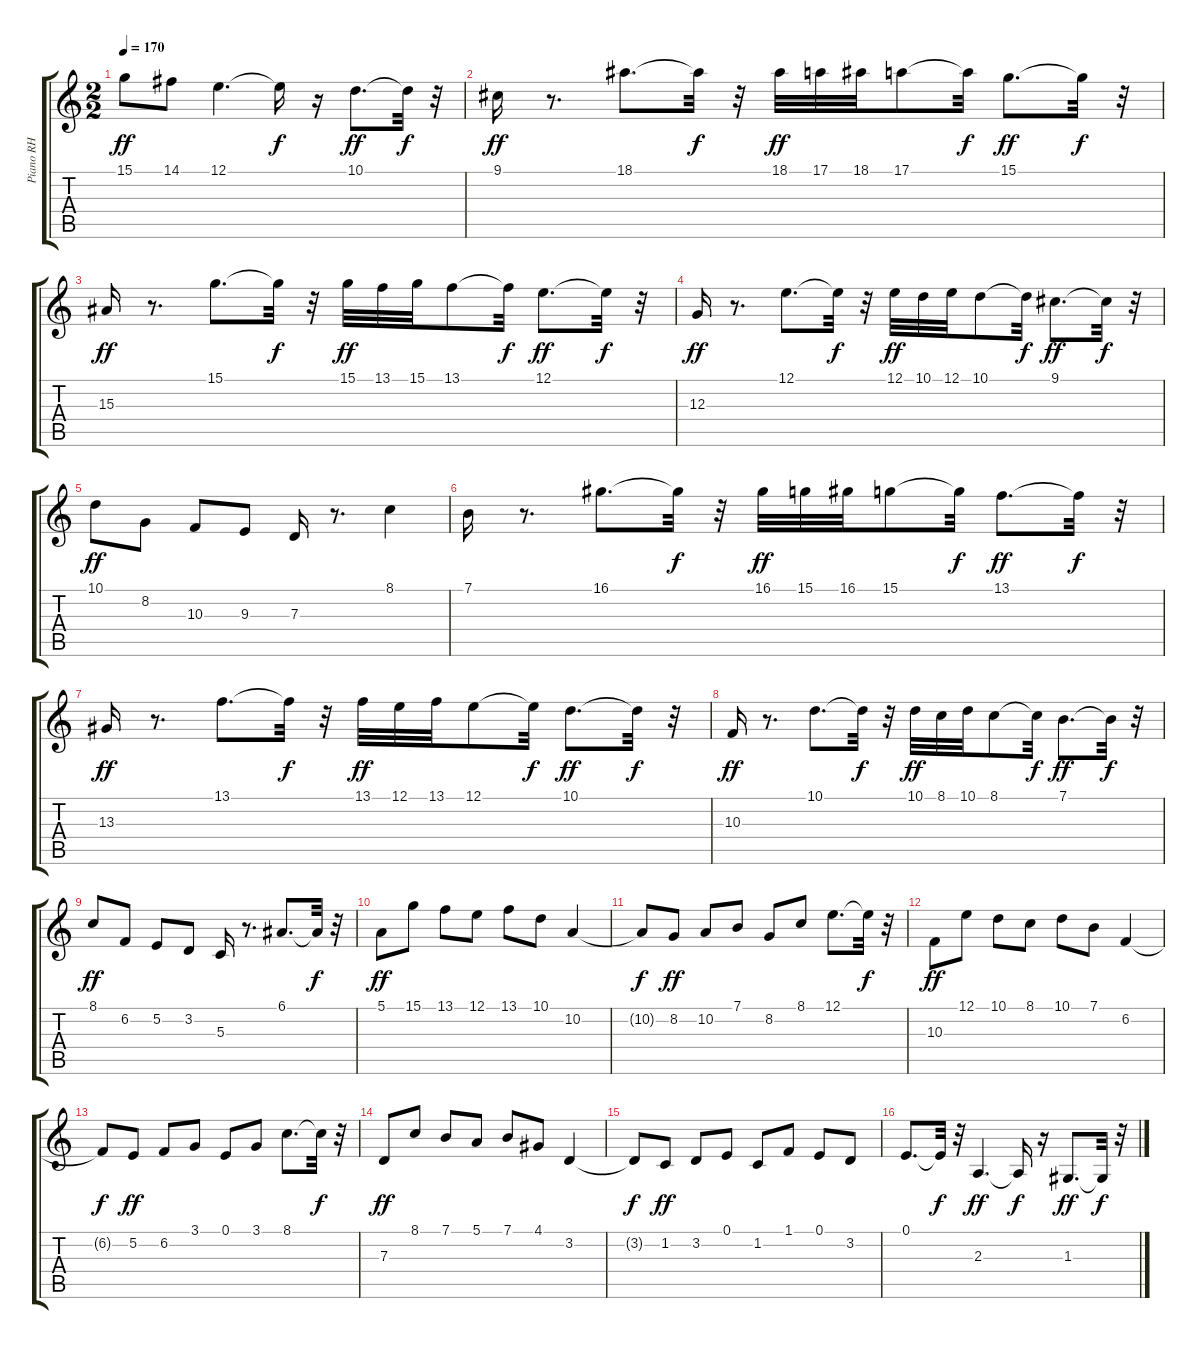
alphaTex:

\track ("Piano RH" "Piano RH") {instrument acousticgrandpiano}
\staff {score tabs}
\tuning (E4 B3 G3 D3 A2 E2) {hide}
\ts (2 2)
\tempo 170
\clef g2
\ks c
15.1.8{dy ff} 14.1.8 12.1.4{d} 12.1{t}.16{dy f} r.16 10.1.8{d dy ff} 10.1{t}.32{dy f} r.32 |
9.1.16{dy ff} r.8{d} 18.1.8{d} 18.1{t}.32{dy f} r.32 18.1.32{dy ff} 17.1.32 18.1.32 17.1.8 17.1{t}.32{dy f} 15.1.8{d dy ff} 15.1{t}.32{dy f} r.32 |
15.3.16{dy ff} r.8{d} 15.1.8{d} 15.1{t}.32{dy f} r.32 15.1.32{dy ff} 13.1.32 15.1.32 13.1.8 13.1{t}.32{dy f} 12.1.8{d dy ff} 12.1{t}.32{dy f} r.32 |
12.3.16{dy ff} r.8{d} 12.1.8{d} 12.1{t}.32{dy f} r.32 12.1.32{dy ff} 10.1.32 12.1.32 10.1.8 10.1{t}.32{dy f} 9.1.8{d dy ff} 9.1{t}.32{dy f} r.32 |
10.1.8{dy ff} 8.2.8 10.3.8 9.3.8 7.3.16 r.8{d} 8.1.4 |
7.1.16 r.8{d} 16.1.8{d} 16.1{t}.32{dy f} r.32 16.1.32{dy ff} 15.1.32 16.1.32 15.1.8 15.1{t}.32{dy f} 13.1.8{d dy ff} 13.1{t}.32{dy f} r.32 |
13.3.16{dy ff} r.8{d} 13.1.8{d} 13.1{t}.32{dy f} r.32 13.1.32{dy ff} 12.1.32 13.1.32 12.1.8 12.1{t}.32{dy f} 10.1.8{d dy ff} 10.1{t}.32{dy f} r.32 |
10.3.16{dy ff} r.8{d} 10.1.8{d} 10.1{t}.32{dy f} r.32 10.1.32{dy ff} 8.1.32 10.1.32 8.1.8 8.1{t}.32{dy f} 7.1.8{d dy ff} 7.1{t}.32{dy f} r.32 |
8.1.8{dy ff} 6.2.8 5.2.8 3.2.8 5.3.16 r.8{d} 6.1.8{d} 6.1{t}.32{dy f} r.32 |
5.1.8{dy ff} 15.1.8 13.1.8 12.1.8 13.1.8 10.1.8 10.2.4 |
10.2{t}.8{dy f} 8.2.8{dy ff} 10.2.8 7.1.8 8.2.8 8.1.8 12.1.8{d} 12.1{t}.32{dy f} r.32 |
10.3.8{dy ff} 12.1.8 10.1.8 8.1.8 10.1.8 7.1.8 6.2.4 |
6.2{t}.8{dy f} 5.2.8{dy ff} 6.2.8 3.1.8 0.1.8 3.1.8 8.1.8{d} 8.1{t}.32{dy f} r.32 |
7.3.8{dy ff} 8.1.8 7.1.8 5.1.8 7.1.8 4.1.8 3.2.4 |
3.2{t}.8{dy f} 1.2.8{dy ff} 3.2.8 0.1.8 1.2.8 1.1.8 0.1.8 3.2.8 |
0.1.8{d} 0.1{t}.32{dy f} r.32 2.3.4{d dy ff} 2.3{t}.16{dy f} r.16 1.3.8{d dy ff} 1.3{t}.32{dy f} r.32
